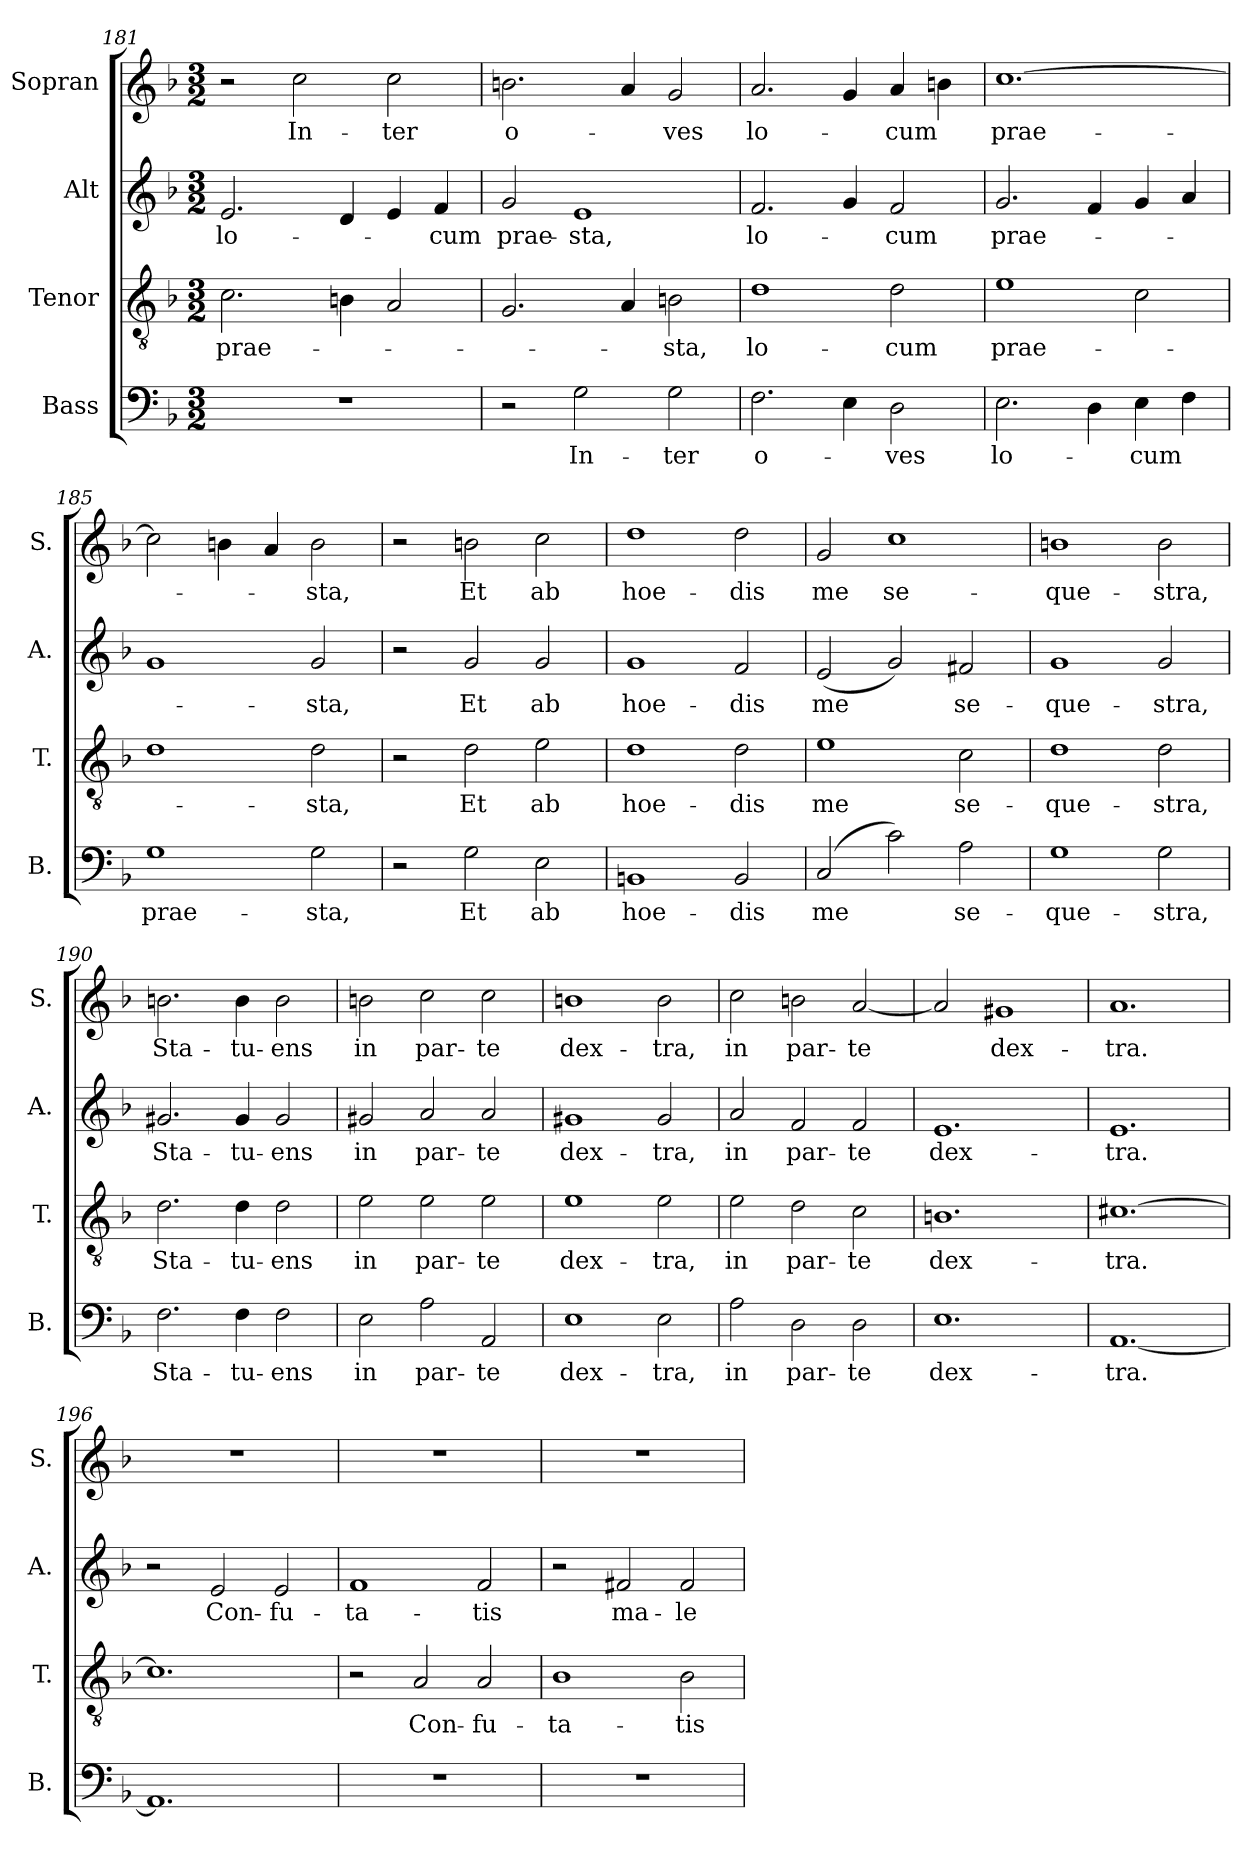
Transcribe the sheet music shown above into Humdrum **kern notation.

**kern	**text	**kern	**text	**kern	**text	**kern	**text
*part4	*part4	*part3	*part3	*part2	*part2	*part1	*part1
*staff4	*staff4	*staff3	*staff3	*staff2	*staff2	*staff1	*staff1
*I"Bass	*	*I"Tenor	*	*I"Alt	*	*I"Sopran	*
*I'B.	*	*I'T.	*	*I'A.	*	*I'S.	*
*clefF4	*	*clefGv2	*	*clefG2	*	*clefG2	*
*k[b-]	*	*k[b-]	*	*k[b-]	*	*k[b-]	*
*M3/2	*	*M3/2	*	*M3/2	*	*M3/2	*
=181	=181	=181	=181	=181	=181	=181	=181
!	!	!	!LO:LY:b	!	!LO:LY:b	!	!
1.r	.	2.c\	prae-	2.e/	lo-	2r	.
!	!	!	!	!	!	!	!LO:LY:b
.	.	.	.	.	.	2cc\	-In-
.	.	4Bn\	.	4d/	.	.	.
!	!	!	!	!	!	!	!LO:LY:b
.	.	2A/	.	4e/	.	2cc\	-ter
!	!	!	!	!	!LO:LY:b	!	!
.	.	.	.	4f/	-cum	.	.
=182	=182	=182	=182	=182	=182	=182	=182
!	!	!	!	!	!LO:LY:b	!	!LO:LY:b
2r	.	2.G/	.	2g/	prae-	2.bn\	o-
!	!LO:LY:b	!	!	!	!LO:LY:b	!	!
2G\	In-	.	.	1e	-sta,	.	.
.	.	4A/	.	.	.	4a/	.
!	!LO:LY:b	!	!LO:LY:b	!	!	!	!LO:LY:b
2G\	-ter	2Bn\	-sta,	.	.	2g/	-ves
=183	=183	=183	=183	=183	=183	=183	=183
!	!LO:LY:b	!	!LO:LY:b	!	!LO:LY:b	!	!LO:LY:b
2.F\	o-	1d	lo-	2.f/	lo-	2.a/	lo-
4E\	.	.	.	4g/	.	4g/	.
!	!LO:LY:b	!	!LO:LY:b	!	!LO:LY:b	!	!LO:LY:b
2D\	-ves	2d\	-cum	2f/	-cum	4a/	-cum
.	.	.	.	.	.	4bn\	.
=184	=184	=184	=184	=184	=184	=184	=184
!	!LO:LY:b	!	!LO:LY:b	!	!LO:LY:b	!	!LO:LY:b
2.E\	lo-	1e	prae-	2.g/	prae-	[1.cc	prae-
4D\	.	.	.	4f/	.	.	.
!	!LO:LY:b	!	!	!	!	!	!
4E\	-cum	2c\	.	4g/	.	.	.
4F\	.	.	.	4a/	.	.	.
=185	=185	=185	=185	=185	=185	=185	=185
!	!LO:LY:b	!	!	!	!	!	!
1G	prae-	1d	.	1g	.	2cc\]	.
.	.	.	.	.	.	4bn\	.
.	.	.	.	.	.	4a/	.
!	!LO:LY:b	!	!LO:LY:b	!	!LO:LY:b	!	!LO:LY:b
2G\	-sta,	2d\	-sta,	2g/	-sta,	2b\	-sta,
!!LO:LB:g=z
=186	=186	=186	=186	=186	=186	=186	=186
2r	.	2r	.	2r	.	2r	.
!	!LO:LY:b	!	!LO:LY:b	!	!LO:LY:b	!	!LO:LY:b
2G\	Et	2d\	Et	2g/	Et	2bn\	Et
!	!LO:LY:b	!	!LO:LY:b	!	!LO:LY:b	!	!LO:LY:b
2E\	ab	2e\	ab	2g/	ab	2cc\	ab
=187	=187	=187	=187	=187	=187	=187	=187
!	!LO:LY:b	!	!LO:LY:b	!	!LO:LY:b	!	!LO:LY:b
1BBn	hoe-	1d	hoe-	1g	hoe-	1dd	hoe-
!	!LO:LY:b	!	!LO:LY:b	!	!LO:LY:b	!	!LO:LY:b
2BB/	-dis	2d\	-dis	2f/	-dis	2dd\	-dis
=188	=188	=188	=188	=188	=188	=188	=188
!	!LO:LY:b	!	!LO:LY:b	!	!LO:LY:b	!	!LO:LY:b
(>2C/	me	1e	me	(<2e/	me	2g/	me
!	!	!	!	!	!	!	!LO:LY:b
2c\)	.	.	.	2g/)	.	1cc	se-
!	!LO:LY:b	!	!LO:LY:b	!	!LO:LY:b	!	!
2A\	se-	2c\	se-	2f#X/	se-	.	.
=189	=189	=189	=189	=189	=189	=189	=189
!	!LO:LY:b	!	!LO:LY:b	!	!LO:LY:b	!	!LO:LY:b
1G	-que-	1d	-que-	1g	-que-	1bn	-que-
!	!LO:LY:b	!	!LO:LY:b	!	!LO:LY:b	!	!LO:LY:b
2G\	-stra,	2d\	-stra,	2g/	-stra,	2b\	-stra,
=190	=190	=190	=190	=190	=190	=190	=190
!	!LO:LY:b	!	!LO:LY:b	!	!LO:LY:b	!	!LO:LY:b
2.F\	Sta-	2.d\	Sta-	2.g#X/	Sta-	2.bn\	Sta-
!	!LO:LY:b	!	!LO:LY:b	!	!LO:LY:b	!	!LO:LY:b
4F\	-tu-	4d\	-tu-	4g#/	-tu-	4b\	-tu-
!	!LO:LY:b	!	!LO:LY:b	!	!LO:LY:b	!	!LO:LY:b
2F\	-ens	2d\	-ens	2g#/	-ens	2b\	-ens
=191	=191	=191	=191	=191	=191	=191	=191
!	!LO:LY:b	!	!LO:LY:b	!	!LO:LY:b	!	!LO:LY:b
2E\	in	2e\	in	2g#X/	in	2bn\	in
!	!LO:LY:b	!	!LO:LY:b	!	!LO:LY:b	!	!LO:LY:b
2A\	par-	2e\	par-	2a/	par-	2cc\	par-
!	!LO:LY:b	!	!LO:LY:b	!	!LO:LY:b	!	!LO:LY:b
2AA/	-te	2e\	-te	2a/	-te	2cc\	-te
=192	=192	=192	=192	=192	=192	=192	=192
!	!LO:LY:b	!	!LO:LY:b	!	!LO:LY:b	!	!LO:LY:b
1E	dex-	1e	dex-	1g#X	dex-	1bn	dex-
!	!LO:LY:b	!	!LO:LY:b	!	!LO:LY:b	!	!LO:LY:b
2E\	-tra,	2e\	-tra,	2g#/	-tra,	2b\	-tra,
=193	=193	=193	=193	=193	=193	=193	=193
!	!LO:LY:b	!	!LO:LY:b	!	!LO:LY:b	!	!LO:LY:b
2A\	in	2e\	in	2a/	in	2cc\	in
!	!LO:LY:b	!	!LO:LY:b	!	!LO:LY:b	!	!LO:LY:b
2D\	par-	2d\	par-	2f/	par-	2bn\	par-
!	!LO:LY:b	!	!LO:LY:b	!	!LO:LY:b	!	!LO:LY:b
2D\	-te	2c\	-te	2f/	-te	[2a/	-te
=194	=194	=194	=194	=194	=194	=194	=194
!	!LO:LY:b	!	!LO:LY:b	!	!LO:LY:b	!	!
1.E	dex-	1.Bn	dex-	1.e	dex-	2a/]	.
!	!	!	!	!	!	!	!LO:LY:b
.	.	.	.	.	.	1g#X	dex-
=195	=195	=195	=195	=195	=195	=195	=195
!	!LO:LY:b	!	!LO:LY:b	!	!LO:LY:b	!	!LO:LY:b
[1.AA	-tra.	[1.c#X	-tra.	1.e	-tra.	1.a	-tra.
=196	=196	=196	=196	=196	=196	=196	=196
1.AA]	.	1.c#]	.	2r	.	1.r	.
!	!	!	!	!	!LO:LY:b	!	!
.	.	.	.	2e/	Con-	.	.
!	!	!	!	!	!LO:LY:b	!	!
.	.	.	.	2e/	-fu-	.	.
!!LO:LB:g=z
=197	=197	=197	=197	=197	=197	=197	=197
!	!	!	!	!	!LO:LY:b	!	!
1.r	.	2r	.	1f	-ta-	1.r	.
!	!	!	!LO:LY:b	!	!	!	!
.	.	2A/	Con-	.	.	.	.
!	!	!	!LO:LY:b	!	!LO:LY:b	!	!
.	.	2A/	-fu-	2f/	-tis	.	.
=198	=198	=198	=198	=198	=198	=198	=198
!	!	!	!LO:LY:b	!	!	!	!
1.r	.	1B-	-ta-	2r	.	1.r	.
!	!	!	!	!	!LO:LY:b	!	!
.	.	.	.	2f#X/	ma-	.	.
!	!	!	!LO:LY:b	!	!LO:LY:b	!	!
.	.	2B-\	-tis	2f#/	-le-	.	.
=	=	=	=	=	=	=	=
*-	*-	*-	*-	*-	*-	*-	*-
